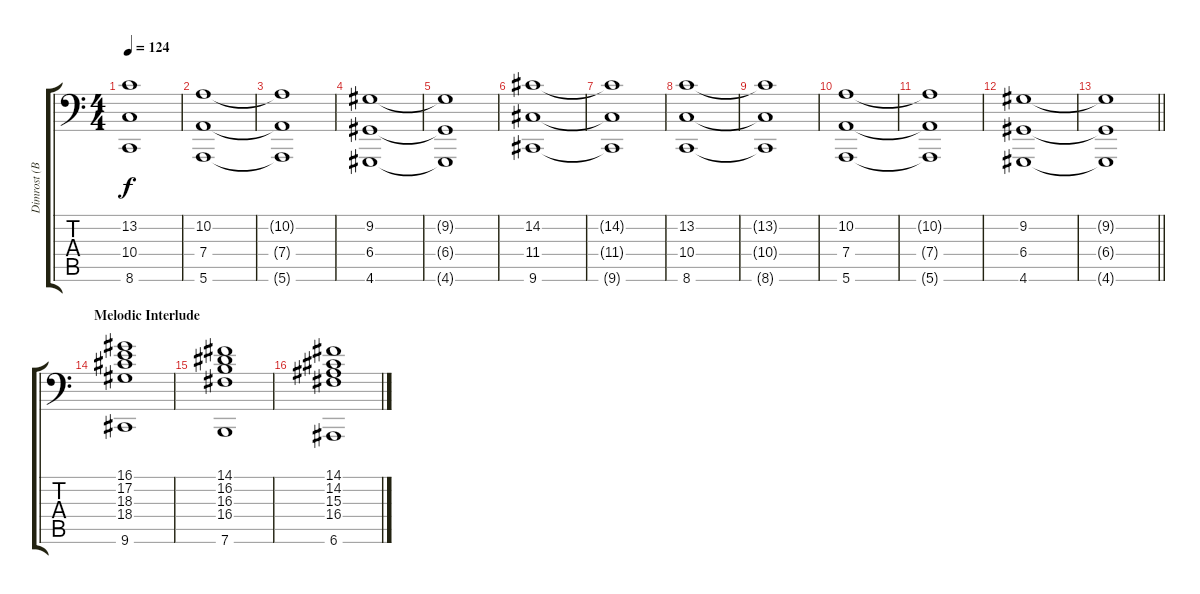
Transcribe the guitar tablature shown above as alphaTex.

\track ("Dimrost (Bass Strings)" "Dimrost (B") {instrument stringensemble1}
\staff {score tabs}
\tuning (E3 B2 G2 D2 A1 E1) {hide}
\ts (4 4)
\tempo 124
\clef f4
\ks c
(13.2{t} 10.4{t} 8.6{t}).1{dy f} |
(10.2 7.4 5.6).1 |
(10.2{t} 7.4{t} 5.6{t}).1 |
(9.2 6.4 4.6).1 |
(9.2{t} 6.4{t} 4.6{t}).1 |
(14.2 11.4 9.6).1 |
(14.2{t} 11.4{t} 9.6{t}).1 |
(13.2 10.4 8.6).1 |
(13.2{t} 10.4{t} 8.6{t}).1 |
(10.2 7.4 5.6).1 |
(10.2{t} 7.4{t} 5.6{t}).1 |
(9.2 6.4 4.6).1 |
\barLineRight lightlight
(9.2{t} 6.4{t} 4.6{t}).1 |
\section ("" "Melodic Interlude")
(16.1 17.2 18.3 18.4 9.6).1 |
(14.1 16.2 16.3 16.4 7.6).1 |
(14.1 14.2 15.3 16.4 6.6).1
